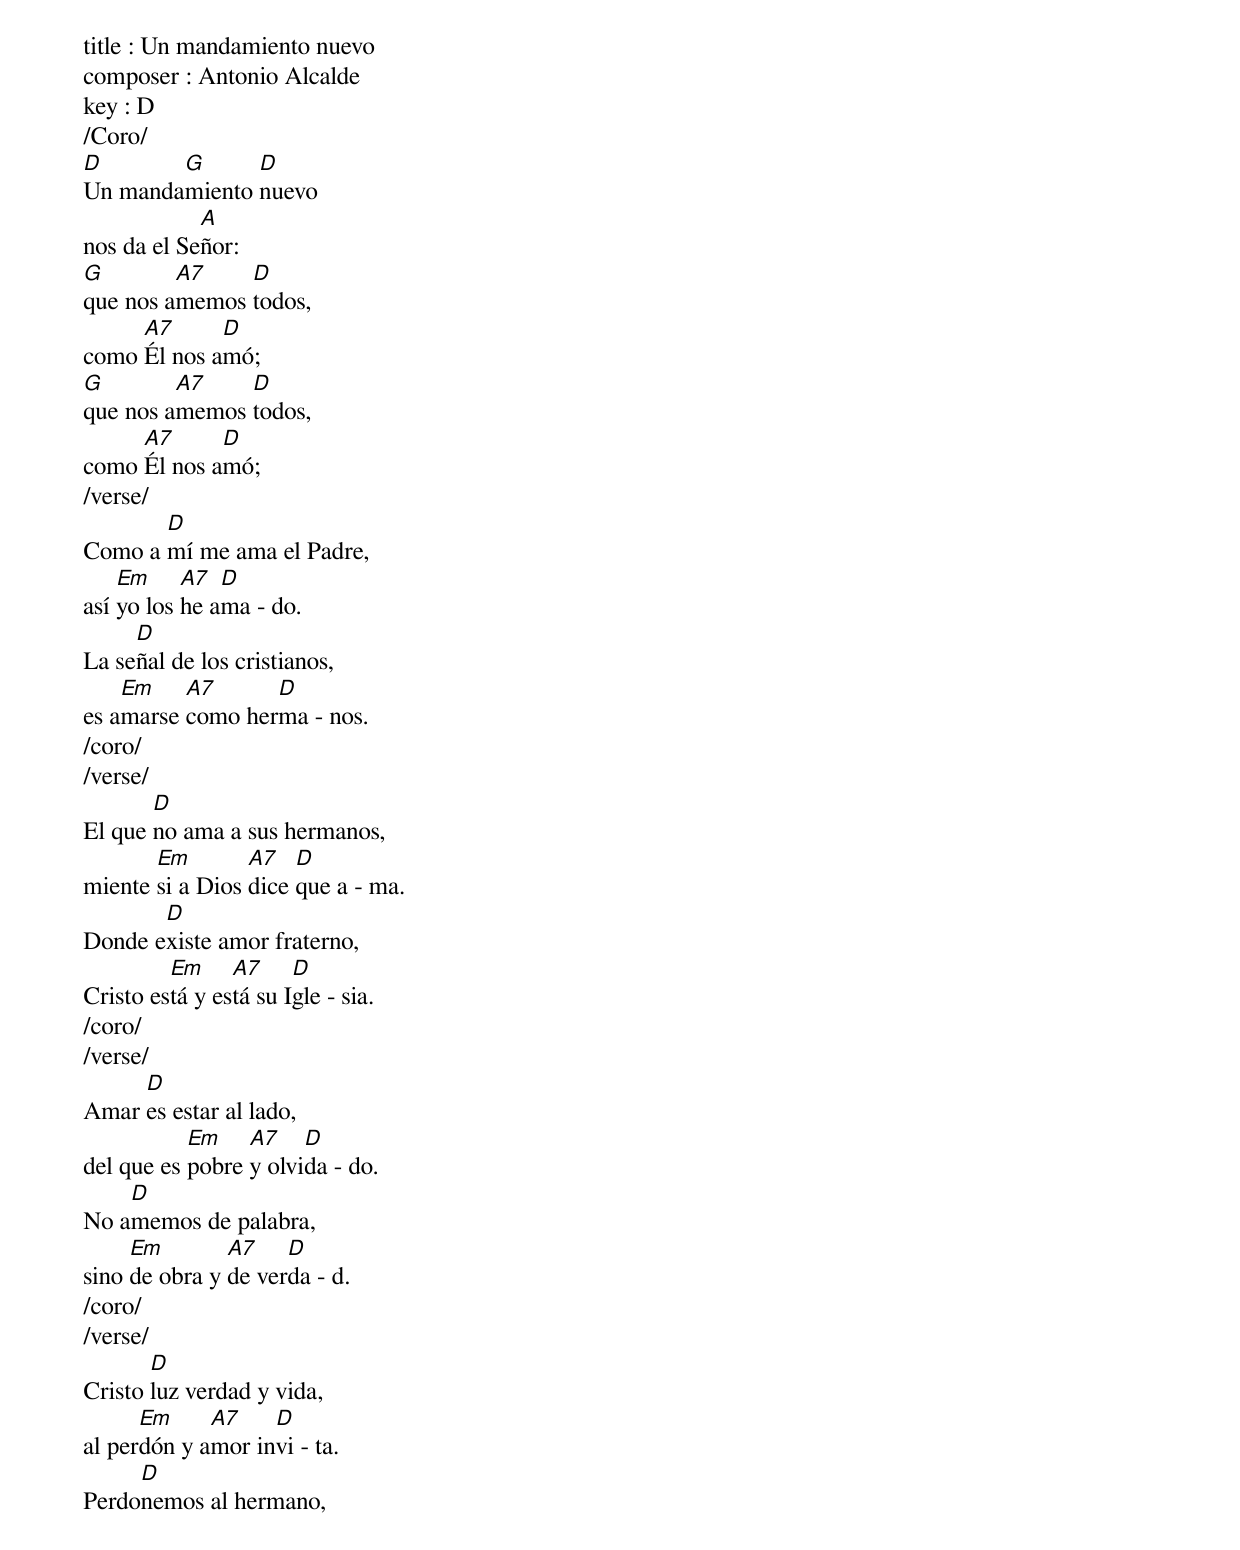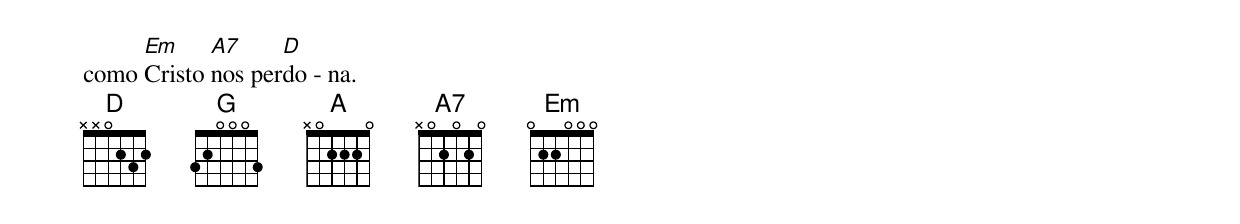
title : Un mandamiento nuevo
composer : Antonio Alcalde
key : D
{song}
/Coro/
[D]Un manda[G]miento [D]nuevo
nos da el Se[A]ñor:
[G]que nos a[A7]memos [D]todos,
como [A7]Él nos a[D]mó;
[G]que nos a[A7]memos [D]todos,
como [A7]Él nos a[D]mó;
/verse/
Como a [D]mí me ama el Padre,
así [Em]yo los [A7]he a[D]ma - do.
La se[D]ñal de los cristianos,
es a[Em]marse [A7]como her[D]ma - nos.
/coro/
/verse/
El que [D]no ama a sus hermanos,
miente [Em]si a Dios [A7]dice [D]que a - ma.
Donde e[D]xiste amor fraterno,
Cristo es[Em]tá y es[A7]tá su I[D]gle - sia.
/coro/
/verse/
Amar [D]es estar al lado,
del que es [Em]pobre [A7]y olvi[D]da - do.
No a[D]memos de palabra,
sino [Em]de obra y [A7]de ver[D]da - d.
/coro/
/verse/
Cristo [D]luz verdad y vida,
al per[Em]dón y a[A7]mor in[D]vi - ta.
Perdo[D]nemos al hermano,
como [Em]Cristo [A7]nos per[D]do - na.
